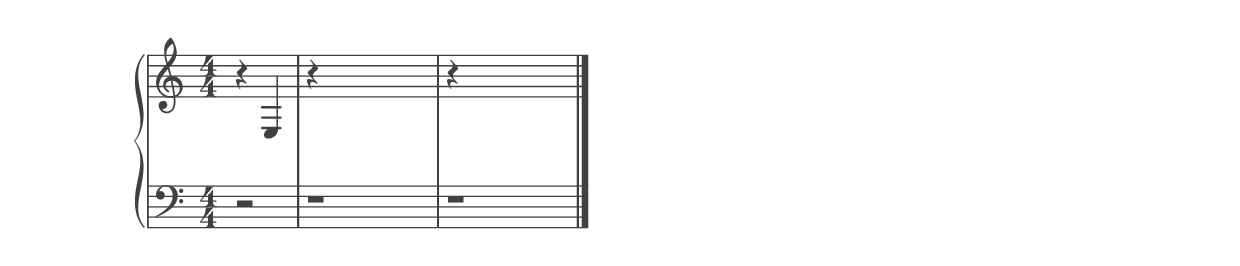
%% ----------------------------------------------------------------------------
%% Generated on: 2019 January 05
%% Note Name: E3
%% Octave: 3
%% Clef: treble
%% Filename: 044-32-3-treble-E3
%% ----------------------------------------------------------------------------

\version "2.19.82"

\include "../piano_note_colors.ly"

\header {
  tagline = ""
}

upper = {
  \clef treble
  \numericTimeSignature
  % treble note
  r4 e4
  % treble octave (hidden)
  r4 \hideNotes e,4 e4 e'4
  % treble octave (hidden) repeat
  \unHideNotes
  r4 \hideNotes e,4 e4 e'4
  \bar "|."
}

lower = {
  \clef bass
  \numericTimeSignature
  % bass note in color
  r2
  % bass octave (hidden)
  r1
  % bass octave (hidden) repeat
  \unHideNotes
  r1
}

\score {
  \new PianoStaff <<
    \context Score
    \applyContext #(override-color-for-all-grobs default-black)
    \time 4/4
    \partial 2
    \new Staff = upper { \upper }
    \new Staff = lower { \lower }
  >>
  \layout { }
  \midi { }
}